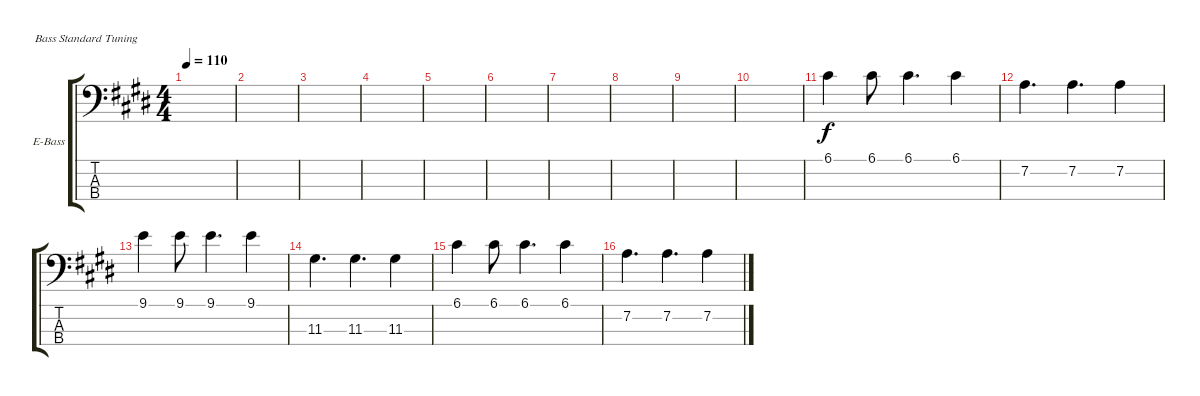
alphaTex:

\defaultSystemsLayout 4
\bracketExtendMode groupsimilarinstruments
\firstSystemTrackNameOrientation horizontal
\otherSystemsTrackNameOrientation horizontal
\track ("Bass" "E-Bass") {instrument electricbassfinger}
\staff {score tabs}
\tuning (G2 D2 A1 E1)
\ts (4 4)
\tempo 110
\clef f4
\ks c#minor
|
|
|
|
|
|
|
|
|
|
6.1.4 6.1.8 6.1.4{d} 6.1.4 |
7.2.4{d} 7.2.4{d} 7.2.4 |
9.1.4 9.1.8 9.1.4{d} 9.1.4 |
11.3.4{d} 11.3.4{d} 11.3.4 |
6.1.4 6.1.8 6.1.4{d} 6.1.4 |
7.2.4{d} 7.2.4{d} 7.2.4
